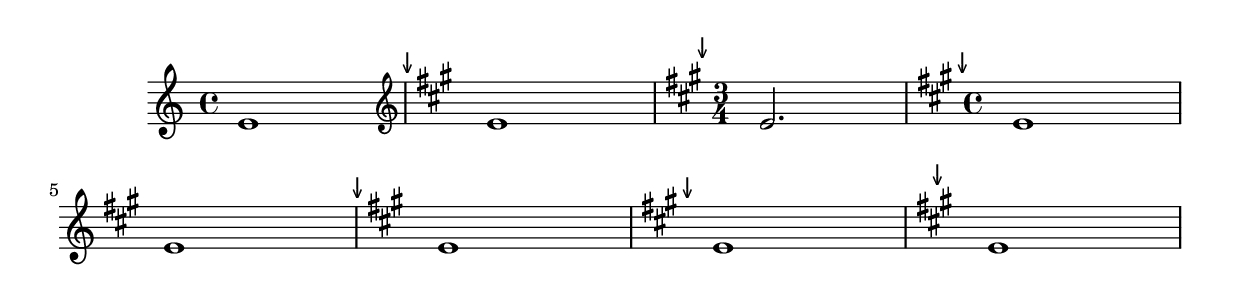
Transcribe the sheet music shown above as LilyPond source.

%% DO NOT EDIT this file manually; it is automatically
%% generated from LSR http://lsr.dsi.unimi.it
%% Make any changes in LSR itself, or in Documentation/snippets/new/ ,
%% and then run scripts/auxiliar/makelsr.py
%%
%% This file is in the public domain.
\version "2.12.2"

\header {
  lsrtags = "text"

%% Translation of GIT committish: fa19277d20f8ab0397c560eb0e7b814bd804ecec
  texidoces = "
Si están especificadas, las marcas de texto se pueden alinear con
objetos de notación distintos a las líneas divisorias.  Entre estos
objetos se encuentran @code{ambitus}, @code{breathing-sign},
@code{clef}, @code{custos}, @code{staff-bar}, @code{left-edge},
@code{key-cancellation}, @code{key-signature} y @code{time-signature}.

En estos casos, las marcas de texto se centran horizontalmente sobre
el objeto, aunque esto se puede cambiar, como se muestra en la segunda
línea de este ejemplo (en una partitura con varios pentagramas, se
debe hacer este ajuste para todos los pentagramas).

"
  doctitlees = "Alinear marcas con varios objetos de notación"


%% Translation of GIT committish: 0a868be38a775ecb1ef935b079000cebbc64de40
  texidocde = "
Wenn angegeben, können Textzeichen auch an anderen Objekten als Taktstrichen
ausgerichtet werden.  Zu diesen Objekten gehören @code{ambitus},
@code{breathing-sign}, @code{clef}, @code{custos}, @code{staff-bar},
@code{left-edge}, @code{key-cancellation}, @code{key-signature} und
@code{time-signature}.

In diesem Fall werden die Zeichen horizontal über dem Objekt zentriert.
Diese Ausrichtung kann auch geändert werden, wie die zweite Zeile
des Beispiels zeigt.  In einer Partitur mit vielen Systemen sollte
diese Einstellung für alle Systeme gemacht werden.

"

  doctitlede = "Zeichen an verschiedenen Notationsobjekten ausrichten"

%% Translation of GIT committish: 548ef200973bd3d46ea75c5498461d9e5f168334
  texidocfr = "
Les indications textuelles peuvent s'aligner par rapport à d'autres
objets que des barres de mesure, tels que @code{ambitus},
@code{breathing-sign}, @code{clef}, @code{custos}, @code{staff-bar},
@code{left-edge}, @code{key-cancellation}, @code{key-signature}, ou
@code{time-signature}.



Par défaut, les indications textuelles sont alignées avec le milieu
des objets de notation. Bien entendu, vous pouvez modifier les
propriétés des objets en question pour obtenir un autre
résultat comme l'illustre la deuxième ligne de l'exemple.  Dans le cas
de portées multiples, ces réglages doivent être faits pour chacune
d'entre elles.



"
  doctitlefr = "Alignement des indications par rapport à divers objets
de notation"


  texidoc = "
If specified, text marks may be aligned with notation objects other
than bar lines.  These objects include @code{ambitus},
@code{breathing-sign}, @code{clef}, @code{custos}, @code{staff-bar},
@code{left-edge}, @code{key-cancellation}, @code{key-signature}, and
@code{time-signature}.



In such cases, text marks will be horizontally centered above the
object. However this can be changed, as demonstrated on the second line
of this example (in a score with multiple staves, this setting should
be done for all the staves).



"
  doctitle = "Aligning marks with various notation objects"
} % begin verbatim

\relative c' {
  e1

  % the RehearsalMark will be centered above the Clef
  \override Score.RehearsalMark #'break-align-symbols = #'(clef)
  \key a \major
  \clef treble
  \mark "↓"
  e1

  % the RehearsalMark will be centered above the TimeSignature
  \override Score.RehearsalMark #'break-align-symbols = #'(time-signature)
  \key a \major
  \clef treble
  \time 3/4
  \mark \markup { \char ##x2193 }
  e2.

  % the RehearsalMark will be centered above the KeySignature
  \override Score.RehearsalMark #'break-align-symbols = #'(key-signature)
  \key a \major
  \clef treble
  \time 4/4
  \mark \markup { \char ##x2193 }
  e1

  \break
  e1

  % the RehearsalMark will be aligned with the left edge of the KeySignature
  \once \override Score.KeySignature #'break-align-anchor-alignment = #LEFT
  \mark \markup { \char ##x2193 }
  \key a \major
  e1

  % the RehearsalMark will be aligned with the right edge of the KeySignature
  \once \override Score.KeySignature #'break-align-anchor-alignment = #RIGHT
  \key a \major
  \mark \markup { \char ##x2193 }
  e1

  % the RehearsalMark will be aligned with the left edge of the KeySignature
  % and then shifted right by one unit.
  \once \override Score.KeySignature #'break-align-anchor = #1
  \key a \major
  \mark \markup { \char ##x2193 }
  e1
}
